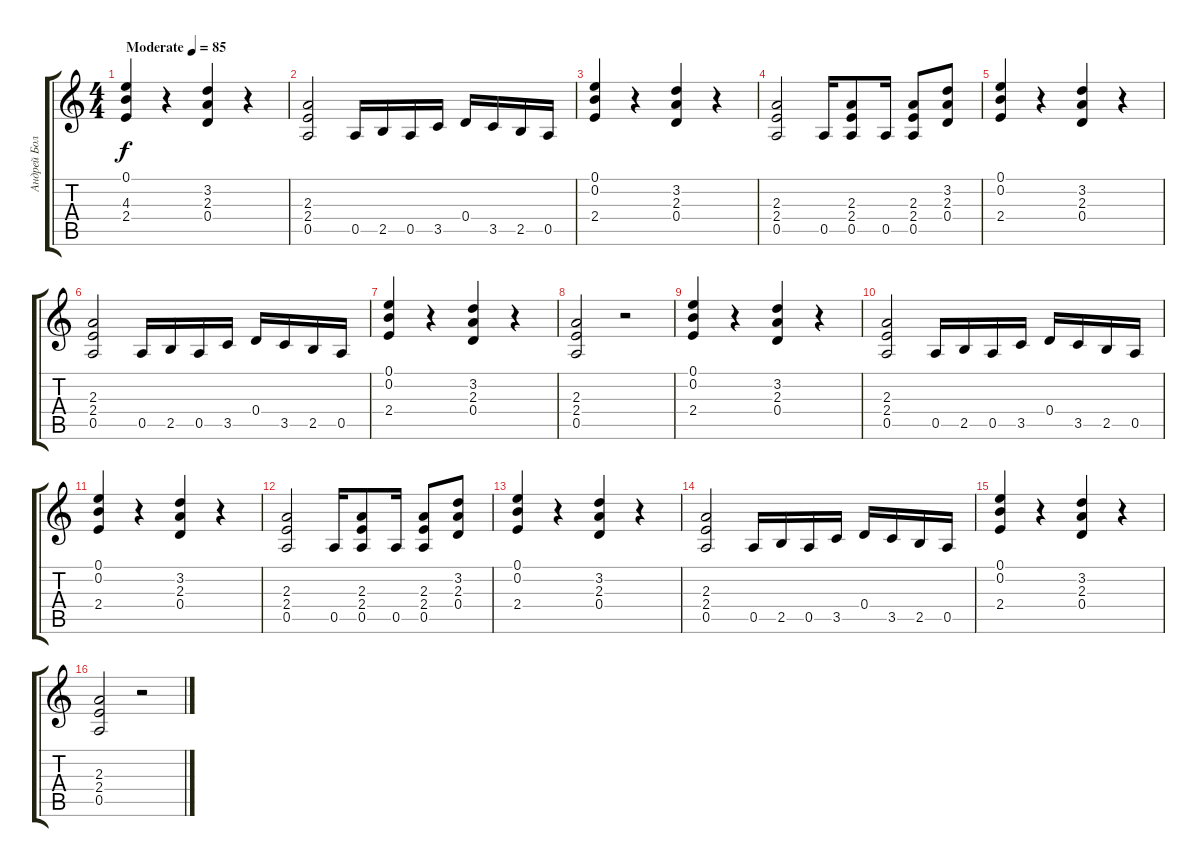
\track ("Андрей Большаков" "Андрей Бол") {instrument distortionguitar}
\staff {score tabs}
\tuning (E4 B3 G3 D3 A2 E2) {hide}
\ts (4 4)
\tempo (85 "Moderate")
\clef g2
\ks c
(0.1 4.3 2.4).4{dy f instrument distortionguitar} r.4 (3.2 2.3 0.4).4 r.4 |
(2.3 2.4 0.5).2 0.5.16 2.5.16 0.5.16 3.5.16 0.4.16 3.5.16 2.5.16 0.5.16 |
(0.1 0.2 2.4).4 r.4 (3.2 2.3 0.4).4 r.4 |
(2.3 2.4 0.5).2 0.5.16 (2.3 2.4 0.5).8 0.5.16 (2.3 2.4 0.5).8 (3.2 2.3 0.4).8 |
(0.1 0.2 2.4).4 r.4 (3.2 2.3 0.4).4 r.4 |
(2.3 2.4 0.5).2 0.5.16 2.5.16 0.5.16 3.5.16 0.4.16 3.5.16 2.5.16 0.5.16 |
(0.1 0.2 2.4).4 r.4 (3.2 2.3 0.4).4 r.4 |
(2.3 2.4 0.5).2 r.2 |
(0.1 0.2 2.4).4 r.4 (3.2 2.3 0.4).4 r.4 |
(2.3 2.4 0.5).2 0.5.16 2.5.16 0.5.16 3.5.16 0.4.16 3.5.16 2.5.16 0.5.16 |
(0.1 0.2 2.4).4 r.4 (3.2 2.3 0.4).4 r.4 |
(2.3 2.4 0.5).2 0.5.16 (2.3 2.4 0.5).8 0.5.16 (2.3 2.4 0.5).8 (3.2 2.3 0.4).8 |
(0.1 0.2 2.4).4 r.4 (3.2 2.3 0.4).4 r.4 |
(2.3 2.4 0.5).2 0.5.16 2.5.16 0.5.16 3.5.16 0.4.16 3.5.16 2.5.16 0.5.16 |
(0.1 0.2 2.4).4 r.4 (3.2 2.3 0.4).4 r.4 |
(2.3 2.4 0.5).2 r.2
